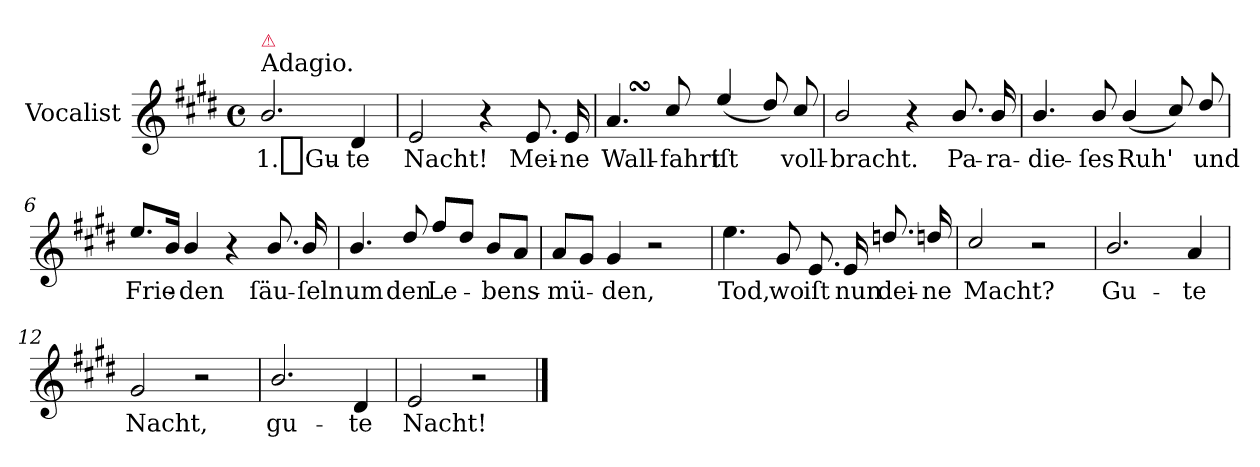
**kern	**text
*part1	*part1
*staff1	*staff1
*I"Vocalist	*
*clefG2	*
*k[f#c#g#d#]	*
*E:	*
*M4/4	*
*met(c)	*
=1	=1
!LO:TX:a:t=Adagio.	!
!LO:TX:a:color=crimson:t=⚠	!
2.b/	1._Gu-
4d#	-te
=2	=2
2e	Nacht!
4r	.
8.e	Mei-
16e	-ne
=3	=3
4.aSSs	Wall-
8cc#/	-fahrt
(>4ee/	iſt
8dd#/)	.
8cc#/	voll-
=4	=4
2b/	-bracht.
4r	.
8.b/	Pa-
16b/	-ra-
=5	=5
4.b/	-die-
8b/	-ſes
(>4b/	Ruh'
8cc#/)	.
8dd#/	und
=6	=6
8.ee/L	Frie-
16bJk	.
4b/	-den
4r	.
8.b/	ſäu-
16b/	-ſeln
=7	=7
4.b/	um
8dd#/	den
8ff#/L	Le-
8dd#J	.
8bL	-bens-
8aJ	.
=8	=8
8aL	-mü-
8g#J	.
4g#	-den,
2r	.
=9	=9
4.ee	Tod,
8g#	wo
8.e	iſt
16e	nun
8.ddn/	dei-
16ddn/	-ne
=10	=10
2cc#/	Macht?
2r	.
=11	=11
2.b/	Gu-
4a	-te
=12	=12
2g#	Nacht,
2r	.
=13	=13
2.b/	gu-
4d#	-te
=14	=14
2e	Nacht!
2r	.
==	==
*-	*-
